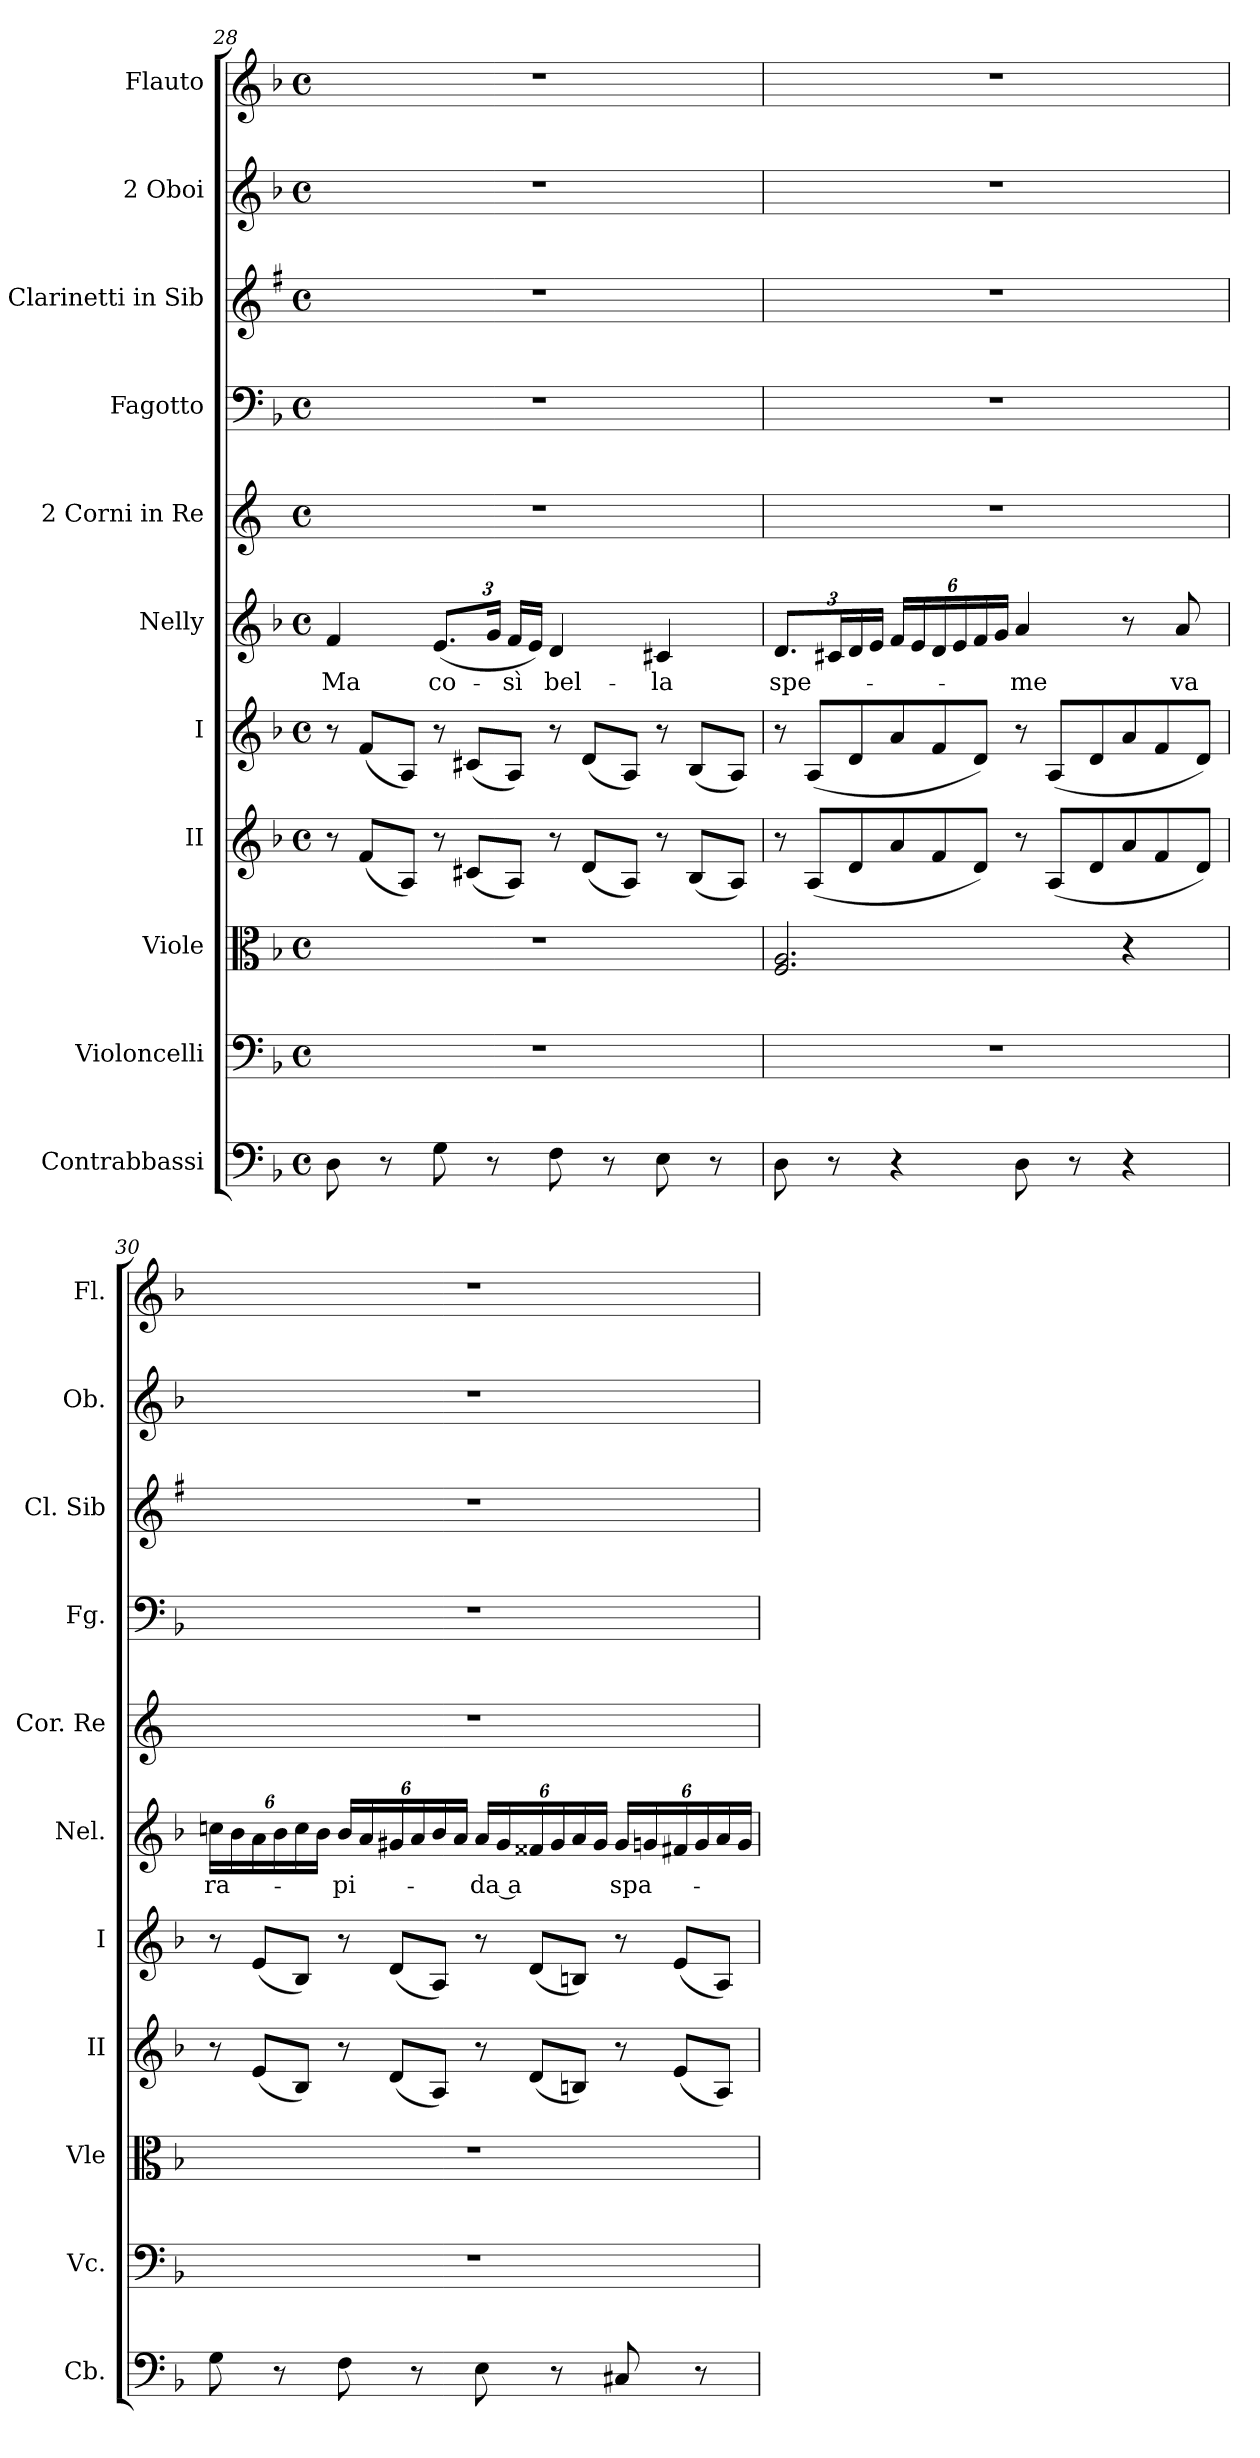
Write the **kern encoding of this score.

**kern	**kern	**kern	**kern	**kern	**kern	**text	**kern	**kern	**kern	**kern	**kern
*part11	*part10	*part9	*part8	*part7	*part6	*part6	*part5	*part4	*part3	*part2	*part1
*staff11	*staff10	*staff9	*staff8	*staff7	*staff6	*staff6	*staff5	*staff4	*staff3	*staff2	*staff1
*I"Contrabbassi	*I"Violoncelli	*I"Viole	*I"II	*I"I	*I"Nelly	*	*I"2 Corni in Re	*I"Fagotto	*I"2 Clarinetti in Sib	*I"2 Oboi	*I"Flauto
*I'Cb.	*I'Vc.	*I'Vle	*I'II	*I'I	*I'Nel.	*	*I'Cor. Re	*I'Fg.	*I'Cl. Sib	*I'Ob.	*I'Fl.
*clefF4	*clefF4	*clefC3	*clefG2	*clefG2	*clefG2	*	*clefG2	*clefF4	*clefG2	*clefG2	*clefG2
*	*	*	*	*	*	*	*	*	*ITrd1c2	*	*
*k[b-]	*k[b-]	*k[b-]	*k[b-]	*k[b-]	*k[b-]	*	*k[]	*k[b-]	*k[b-]	*k[b-]	*k[b-]
*F:	*F:	*F:	*F:	*F:	*F:	*	*C:	*F:	*F:	*F:	*F:
*M4/4	*M4/4	*M4/4	*M4/4	*M4/4	*M4/4	*	*M4/4	*M4/4	*M4/4	*M4/4	*M4/4
*met(c)	*met(c)	*met(c)	*met(c)	*met(c)	*met(c)	*	*met(c)	*met(c)	*met(c)	*met(c)	*met(c)
*	*	*	*Xtuplet	*Xtuplet	*	*	*	*	*	*	*
=28	=28	=28	=28	=28	=28	=28	=28	=28	=28	=28	=28
!	!	!	!	!	!	!LO:LY:b	!	!	!	!	!
8D\	1r	1r	12r	12r	4f/	Ma	1r	1r	1r	1r	1r
.	.	.	(<12f/L	(<12f/L	.	.	.	.	.	.	.
8r	.	.	.	.	.	.	.	.	.	.	.
.	.	.	12A/J)	12A/J)	.	.	.	.	.	.	.
*	*	*	*	*	*Xbrackettup	*	*	*	*	*	*
!	!	!	!	!	!	!LO:LY:b	!	!	!	!	!
8G\	.	.	12r	12r	(<12.e/L	co-	.	.	.	.	.
.	.	.	(<12c#X/L	(<12c#X/L	.	.	.	.	.	.	.
8r	.	.	.	.	24g/Jk	.	.	.	.	.	.
!	!	!	!	!	!	!LO:LY:b	!	!	!	!	!
.	.	.	12A/J)	12A/J)	24f/LL	-sì	.	.	.	.	.
.	.	.	.	.	24e/JJ)	.	.	.	.	.	.
!	!	!	!	!	!	!LO:LY:b	!	!	!	!	!
8F\	.	.	12r	12r	4d/	bel-	.	.	.	.	.
.	.	.	(<12d/L	(<12d/L	.	.	.	.	.	.	.
8r	.	.	.	.	.	.	.	.	.	.	.
.	.	.	12A/J)	12A/J)	.	.	.	.	.	.	.
!	!	!	!	!	!	!LO:LY:b	!	!	!	!	!
8E\	.	.	12r	12r	4c#X/	-la	.	.	.	.	.
.	.	.	(<12B-/L	(<12B-/L	.	.	.	.	.	.	.
8r	.	.	.	.	.	.	.	.	.	.	.
.	.	.	12A/J)	12A/J)	.	.	.	.	.	.	.
!!LO:LB:g=z
=29	=29	=29	=29	=29	=29	=29	=29	=29	=29	=29	=29
*	*	*	*	*	*brackettup	*	*	*	*	*	*
!	!	!	!	!	!	!LO:LY:b	!	!	!	!	!
8D\	1r	2.F/ 2.A/	12r	12r	12.d/L	spe-	1r	1r	1r	1r	1r
.	.	.	(<12A/L	(<12A/L	.	.	.	.	.	.	.
8r	.	.	.	.	24c#X/L	.	.	.	.	.	.
.	.	.	12d/	12d/	24d/	.	.	.	.	.	.
.	.	.	.	.	24e/JJ	.	.	.	.	.	.
4r	.	.	12a/	12a/	24f/LL	.	.	.	.	.	.
.	.	.	.	.	24e/	.	.	.	.	.	.
.	.	.	12f/	12f/	24d/	.	.	.	.	.	.
.	.	.	.	.	24e/	.	.	.	.	.	.
.	.	.	12d/J)	12d/J)	24f/	.	.	.	.	.	.
.	.	.	.	.	24g/JJ	.	.	.	.	.	.
!	!	!	!	!	!	!LO:LY:b	!	!	!	!	!
8D\	.	.	12r	12r	4a/	-me	.	.	.	.	.
.	.	.	(<12A/L	(<12A/L	.	.	.	.	.	.	.
8r	.	.	.	.	.	.	.	.	.	.	.
.	.	.	12d/	12d/	.	.	.	.	.	.	.
4r	.	4r	12a/	12a/	8r	.	.	.	.	.	.
.	.	.	12f/	12f/	.	.	.	.	.	.	.
!	!	!	!	!	!	!LO:LY:b	!	!	!	!	!
.	.	.	.	.	8a/	va	.	.	.	.	.
.	.	.	12d/J)	12d/J)	.	.	.	.	.	.	.
=30	=30	=30	=30	=30	=30	=30	=30	=30	=30	=30	=30
!	!	!	!	!	!	!LO:LY:b	!	!	!	!	!
8G\	1r	1r	12r	12r	24ccn\LL	ra-	1r	1r	1r	1r	1r
.	.	.	.	.	24b-\	.	.	.	.	.	.
.	.	.	(<12e/L	(<12e/L	24a\	.	.	.	.	.	.
8r	.	.	.	.	24b-\	.	.	.	.	.	.
.	.	.	12B-/J)	12B-/J)	24cc\	.	.	.	.	.	.
.	.	.	.	.	24b-\JJ	.	.	.	.	.	.
!	!	!	!	!	!	!LO:LY:b	!	!	!	!	!
8F\	.	.	12r	12r	24b-/LL	-pi-	.	.	.	.	.
.	.	.	.	.	24a/	.	.	.	.	.	.
.	.	.	(<12d/L	(<12d/L	24g#X/	.	.	.	.	.	.
8r	.	.	.	.	24a/	.	.	.	.	.	.
.	.	.	12A/J)	12A/J)	24b-/	.	.	.	.	.	.
.	.	.	.	.	24a/JJ	.	.	.	.	.	.
!	!	!	!	!	!	!LO:LY:b	!	!	!	!	!
8E\	.	.	12r	12r	24a/LL	-da a	.	.	.	.	.
.	.	.	.	.	24g#/	.	.	.	.	.	.
.	.	.	(<12d/L	(<12d/L	24f##X/	.	.	.	.	.	.
8r	.	.	.	.	24g#/	.	.	.	.	.	.
.	.	.	12Bn/J)	12Bn/J)	24a/	.	.	.	.	.	.
.	.	.	.	.	24g#/JJ	.	.	.	.	.	.
!	!	!	!	!	!	!LO:LY:b	!	!	!	!	!
8C#X/	.	.	12r	12r	24g#/LL	spa-	.	.	.	.	.
.	.	.	.	.	24gn/	.	.	.	.	.	.
.	.	.	(<12e/L	(<12e/L	24f#X/	.	.	.	.	.	.
8r	.	.	.	.	24g/	.	.	.	.	.	.
.	.	.	12A/J)	12A/J)	24a/	.	.	.	.	.	.
.	.	.	.	.	24g/JJ	.	.	.	.	.	.
=	=	=	=	=	=	=	=	=	=	=	=
*-	*-	*-	*-	*-	*-	*-	*-	*-	*-	*-	*-
